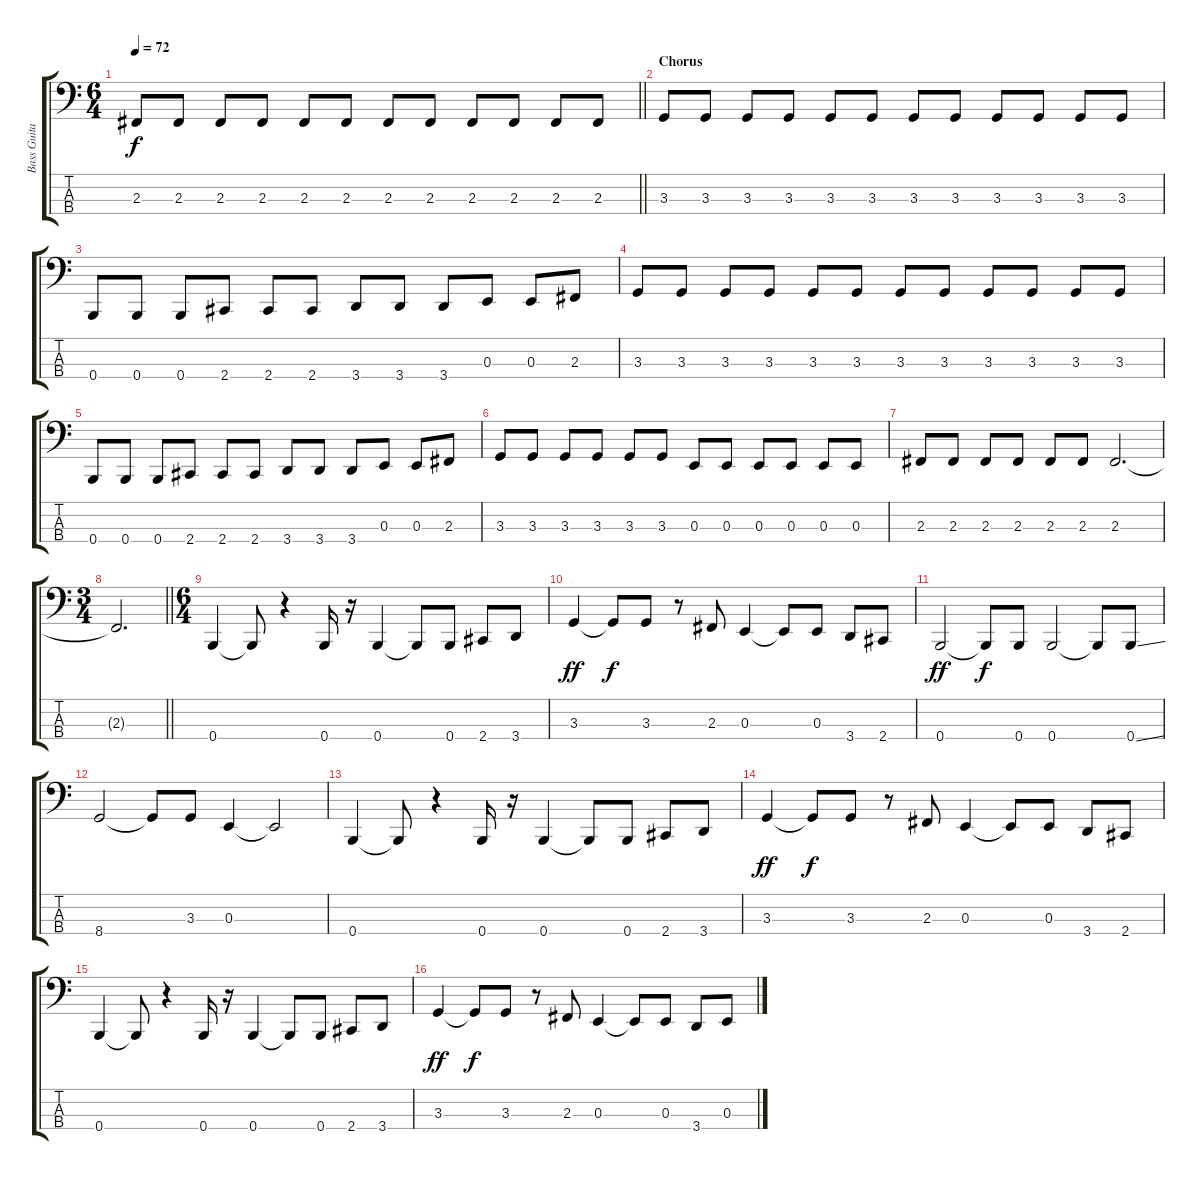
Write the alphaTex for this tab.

\track ("Bass Guitar" "Bass Guita") {instrument electricbassfinger}
\staff {score tabs}
\tuning (D2 A1 E1 B0) {hide}
\ts (6 4)
\tempo 72
\clef f4
\barLineRight lightlight
\ks c
2.3.8{dy f} 2.3.8 2.3.8 2.3.8 2.3.8 2.3.8 2.3.8 2.3.8 2.3.8 2.3.8 2.3.8 2.3.8 |
\section ("" "Chorus")
3.3.8 3.3.8 3.3.8 3.3.8 3.3.8 3.3.8 3.3.8 3.3.8 3.3.8 3.3.8 3.3.8 3.3.8 |
0.4.8 0.4.8 0.4.8 2.4.8 2.4.8 2.4.8 3.4.8 3.4.8 3.4.8 0.3.8 0.3.8 2.3.8 |
3.3.8 3.3.8 3.3.8 3.3.8 3.3.8 3.3.8 3.3.8 3.3.8 3.3.8 3.3.8 3.3.8 3.3.8 |
0.4.8 0.4.8 0.4.8 2.4.8 2.4.8 2.4.8 3.4.8 3.4.8 3.4.8 0.3.8 0.3.8 2.3.8 |
3.3.8 3.3.8 3.3.8 3.3.8 3.3.8 3.3.8 0.3.8 0.3.8 0.3.8 0.3.8 0.3.8 0.3.8 |
2.3.8 2.3.8 2.3.8 2.3.8 2.3.8 2.3.8 2.3.2{d} |
\ts (3 4)
\barLineRight lightlight
2.3{t}.2{d} |
\ts (6 4)
\section ("" "")
0.4.4 0.4{t}.8 r.4 0.4.16 r.16 0.4.4 0.4{t}.8 0.4.8 2.4.8 3.4.8 |
3.3.4{dy ff} 3.3{t}.8{dy f} 3.3.8 r.8 2.3.8 0.3.4 0.3{t}.8 0.3.8 3.4.8 2.4.8 |
0.4.2{dy ff} 0.4{t}.8{dy f} 0.4.8 0.4.2 0.4{t}.8 0.4{ss}.8 |
8.4.2 8.4{t}.8 3.3.8 0.3.4 0.3{t}.2 |
0.4.4 0.4{t}.8 r.4 0.4.16 r.16 0.4.4 0.4{t}.8 0.4.8 2.4.8 3.4.8 |
3.3.4{dy ff} 3.3{t}.8{dy f} 3.3.8 r.8 2.3.8 0.3.4 0.3{t}.8 0.3.8 3.4.8 2.4.8 |
0.4.4 0.4{t}.8 r.4 0.4.16 r.16 0.4.4 0.4{t}.8 0.4.8 2.4.8 3.4.8 |
3.3.4{dy ff} 3.3{t}.8{dy f} 3.3.8 r.8 2.3.8 0.3.4 0.3{t}.8 0.3.8 3.4.8 0.3.8
